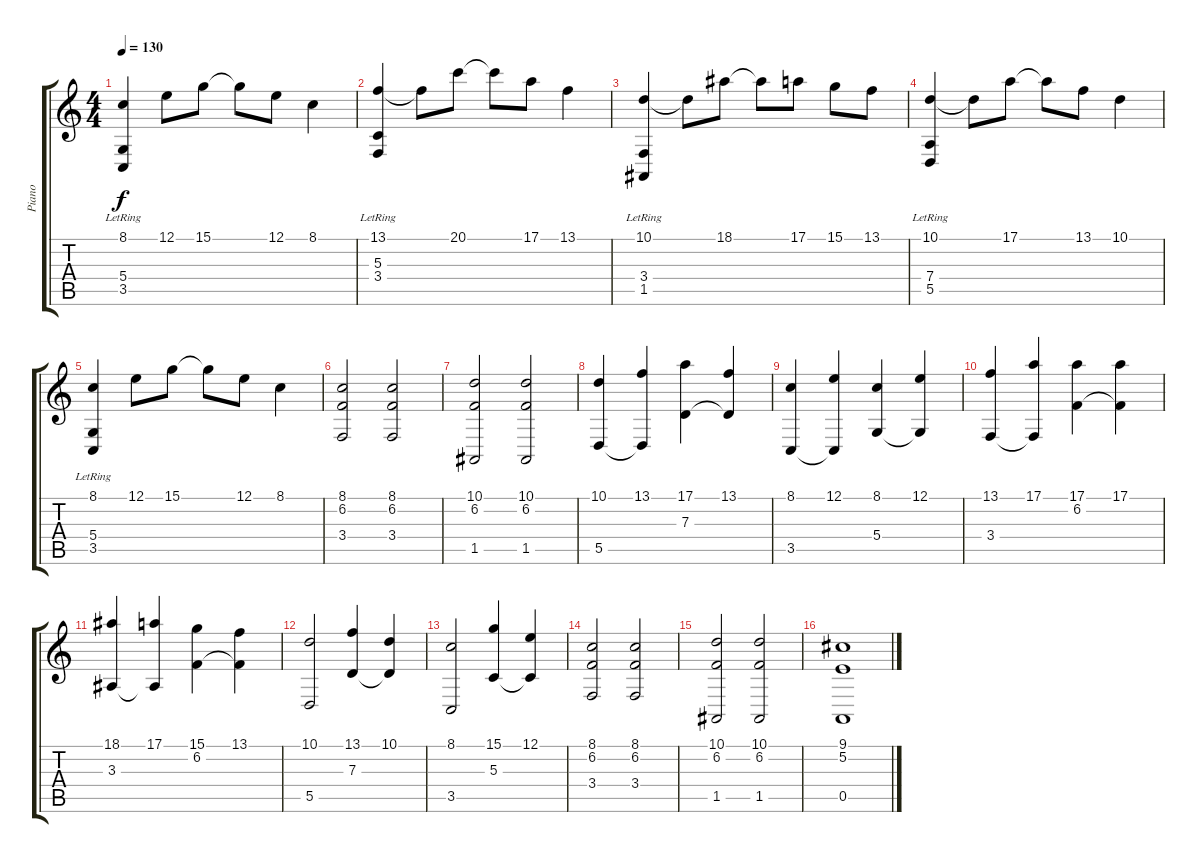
\track ("Piano" "Piano") {instrument acousticgrandpiano}
\staff {score tabs}
\tuning (E4 B3 G3 D3 A2 D2) {hide}
\ts (4 4)
\tempo 130
\clef g2
\ks c
(8.1 5.4{lr} 3.5{lr}).4{dy f} 12.1.8 15.1.8 15.1{t}.8 12.1.8 8.1.4 |
(13.1 5.3{lr} 3.4{lr}).4 13.1{t}.8 20.1.8 20.1{t}.8 17.1.8 13.1.4 |
(10.1 3.4{lr} 1.5{lr}).4 10.1{t}.8 18.1.8 18.1{t}.8 17.1.8 15.1.8 13.1.8 |
(10.1 7.4{lr} 5.5{lr}).4 10.1{t}.8 17.1.8 17.1{t}.8 13.1.8 10.1.4 |
(8.1 5.4{lr} 3.5{lr}).4 12.1.8 15.1.8 15.1{t}.8 12.1.8 8.1.4 |
(8.1 6.2 3.4).2 (8.1 6.2 3.4).2 |
(10.1 6.2 1.5).2 (10.1 6.2 1.5).2 |
(10.1 5.5).4 (13.1 5.5{t}).4 (17.1 7.3).4 (13.1 7.3{t}).4 |
(8.1 3.5).4 (12.1 3.5{t}).4 (8.1 5.4).4 (12.1 5.4{t}).4 |
(13.1 3.4).4 (17.1 3.4{t}).4 (17.1 6.2).4 (17.1 6.2{t}).4 |
(18.1 3.3).4 (17.1 3.3{t}).4 (15.1 6.2).4 (13.1 6.2{t}).4 |
(10.1 5.5).2 (13.1 7.3).4 (10.1 7.3{t}).4 |
(8.1 3.5).2 (15.1 5.3).4 (12.1 5.3{t}).4 |
(8.1 6.2 3.4).2 (8.1 6.2 3.4).2 |
(10.1 6.2 1.5).2 (10.1 6.2 1.5).2 |
(9.1 5.2 0.5).1
